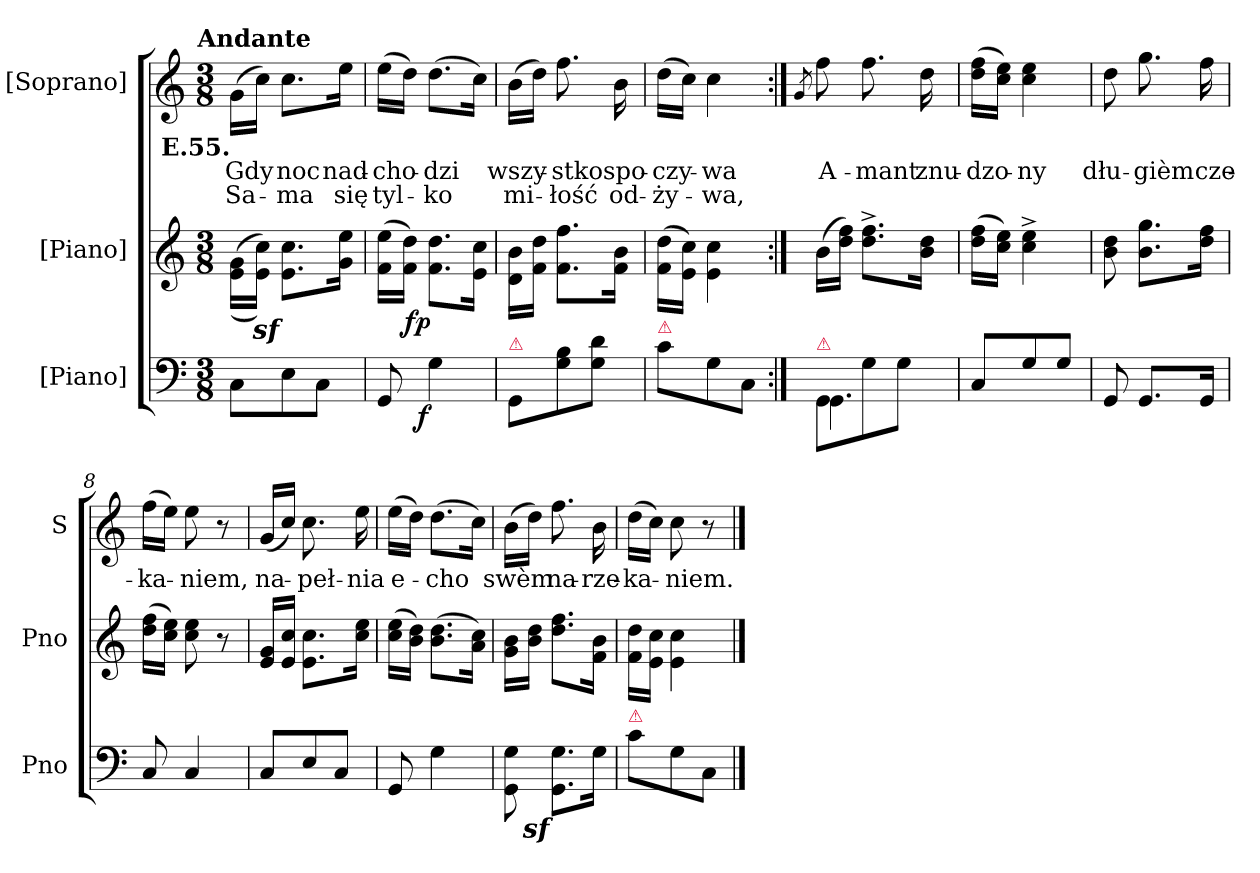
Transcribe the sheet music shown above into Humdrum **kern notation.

**kern	**dynam	**kern	**dynam	**kern	**text	**text
*part3	*part3	*part2	*part2	*part1	*part1	*part1
*staff3	*staff3	*staff2	*staff2	*staff1	*staff1	*staff1
*I"[Piano]	*	*I"[Piano]	*	*I"[Soprano]	*	*
*I'Pno	*	*I'Pno	*	*I'S	*	*
*clefF4	*	*clefG2	*	*clefG2	*	*
*k[]	*	*k[]	*	*k[]	*	*
*C:	*	*C:	*	*C:	*	*
!!LO:TX:omd:t=Andante
*M3/8	*	*M3/8	*	*M3/8	*	*
*MM72	*	*MM72	*	*MM72	*	*
=1	=1	=1	=1	=1	=1	=1
!	!	!	!	!LO:TX:b:B:rj:t=E.55.	!	!
8C\L	.	(>(>16e\ 16g\LL	.	(>16g\LL	Gdy	Sa-
.	.	16e\ 16cc\JJ))	.	16cc\JJ)	.	.
!	!	!LO:DY:rj	!	!	!	!
8E\	.	8.ez\ 8.ccz\L	.	8.cc\L	noc	-ma
8C\J	.	.	.	.	.	.
.	.	16g\ 16ee\Jk	.	16ee\Jk	nad-	się
=2	=2	=2	=2	=2	=2	=2
8GG/	.	(>16f\ 16ee\LL	.	(>16ee\LL	-cho-	tyl-
.	.	16f\ 16dd\JJ)	.	16dd\JJ)	.	.
!	!LO:DY:b:rj	!	!LO:DY:rj	!	!	!
4G\	f	8.f\ 8.dd\L	fp	(>8.dd\L	-dzi	-ko
.	.	16e\ 16cc\Jk	.	16cc\Jk)	.	.
=3	=3	=3	=3	=3	=3	=3
!LO:TX:a:color=crimson:t=⚠	!	!	!	!	!	!
8GG/L	.	16d\ 16b\LL	.	(16b\LL	wszy-	mi-
.	.	16f\ 16dd\JJ	.	16dd\JJ)	.	.
8G\ 8B\	.	8.f\ 8.ff\L	.	8.ff\	-stko	-łość
8G\ 8d\J	.	.	.	.	.	.
.	.	16f\ 16b\Jk	.	16b\	spo-	od-
=4	=4	=4	=4	=4	=4	=4
!LO:TX:a:color=crimson:t=⚠	!	!	!	!	!	!
8c\L	.	(>16f\ 16dd\LL	.	(>16dd\LL	-czy-	-ży-
.	.	16e\ 16cc\JJ)	.	16cc\JJ)	.	.
8G\	.	4e\ 4cc\	.	4cc\	-wa	-wa,
8C/J	.	.	.	.	.	.
=5:|!	=5:|!	=5:|!	=5:|!	=5:|!	=5:|!	=5:|!
.	.	.	.	8qg/	.	.
*^	*	*	*	*	*	*
!LO:TX:a:color=crimson:t=⚠	!	!	!	!	!	!	!
8GG/L	4.GG\	.	(>16b\LL	.	8ff\	A-	.
.	.	.	16dd\ 16ff\JJ)	.	.	.	.
8G\	.	.	8.dd^<\ 8.ff^<\L	.	8.ff\	-mant	.
8G\J	.	.	.	.	.	.	.
.	.	.	16b\ 16dd\Jk	.	16dd\	znu-	.
*v	*v	*	*	*	*	*	*
=6	=6	=6	=6	=6	=6	=6
8C/L	.	(>16dd\ 16ff\LL	.	(>16dd\ 16ff\LL	-dzo-	.
.	.	16cc\ 16ee\JJ)	.	16cc\ 16ee\JJ)	.	.
8G/	.	4cc^<\ 4ee^<\	.	4cc\ 4ee\	-ny	.
8G/J	.	.	.	.	.	.
=7	=7	=7	=7	=7	=7	=7
8GG/	.	8b\ 8dd\	.	8dd\	dłu-	.
8.GG/L	.	8.b\ 8.gg\L	.	8.gg\	-gièm	.
16GG/Jk	.	16dd\ 16ff\Jk	.	16ff\	cze-	.
=8	=8	=8	=8	=8	=8	=8
8C/	.	(>16dd\ 16ff\LL	.	(>16ff\LL	-ka-	.
.	.	16cc\ 16ee\JJ)	.	16ee\JJ)	.	.
4C/	.	8cc\ 8ee\	.	8ee\	-niem,	.
.	.	8r	.	8r	.	.
=9	=9	=9	=9	=9	=9	=9
8C/L	.	16e/ 16g/LL	.	(<16g/LL	na-	.
.	.	16e/ 16cc/JJ	.	16cc/JJ)	.	.
8E/	.	8.e\ 8.cc\L	.	8.cc\	-peł-	.
8C/J	.	.	.	.	.	.
.	.	16cc\ 16ee\Jk	.	16ee\	-nia	.
=10	=10	=10	=10	=10	=10	=10
8GG/	.	(>16cc\ 16ee\LL	.	(>16ee\LL	e-	.
.	.	16b\ 16dd\JJ)	.	16dd\JJ)	.	.
4G\	.	(>8.b\ 8.dd\L	.	(>8.dd\L	-cho	.
.	.	16a\ 16cc\Jk)	.	16cc\Jk)	.	.
=11	=11	=11	=11	=11	=11	=11
8GG\ 8G\	.	16g\ 16b\LL	.	(>16b\LL	swèm	.
.	.	16b\ 16dd\JJ	.	16dd\JJ)	.	.
!LO:DY:rj	!	!	!	!	!	!
8.GGz<\ 8.Gz<\L	.	8.dd\ 8.ff\L	.	8.ff\	na-	.
16G\Jk	.	16f\ 16b\Jk	.	16b\	-rze-	.
=12	=12	=12	=12	=12	=12	=12
!LO:TX:a:color=crimson:t=⚠	!	!	!	!	!	!
8c\L	.	16f\ 16dd\LL	.	(>16dd\LL	-ka-	.
.	.	16e\ 16cc\JJ	.	16cc\JJ)	.	.
8G\	.	4e\ 4cc\	.	8cc\	-niem.	.
8C/J	.	.	.	8r	.	.
==	==	==	==	==	==	==
*-	*-	*-	*-	*-	*-	*-
